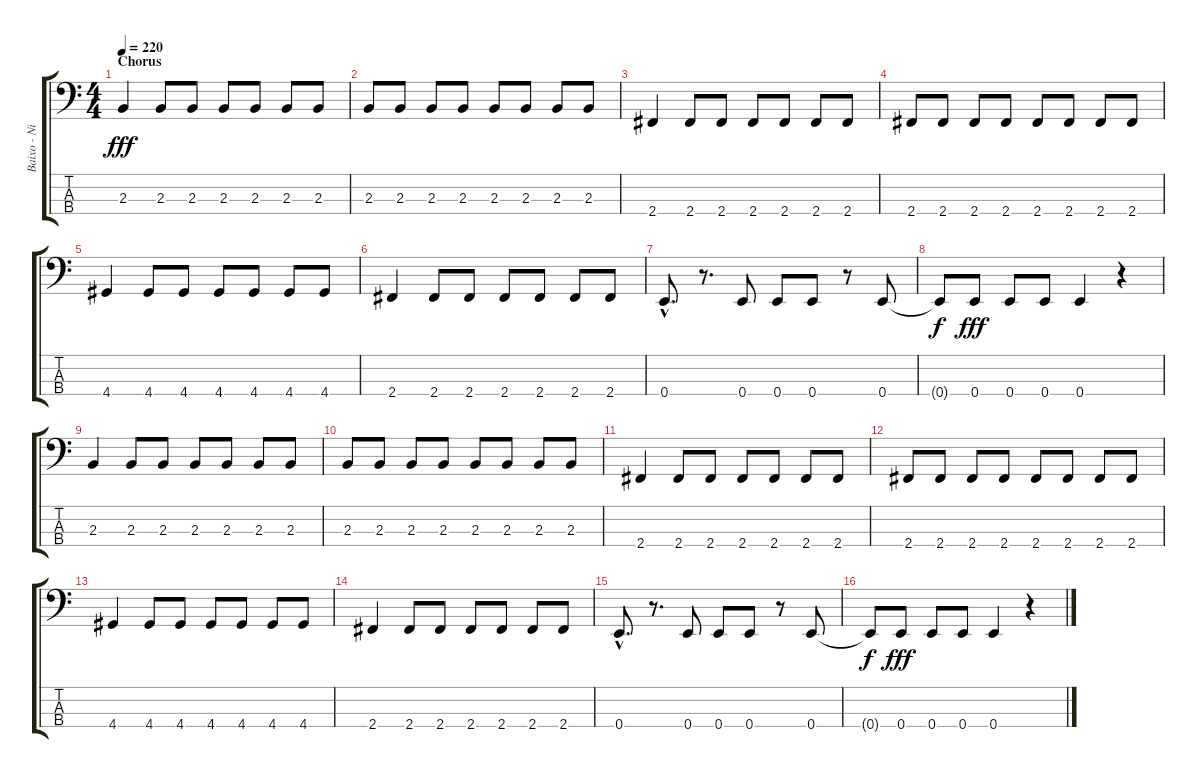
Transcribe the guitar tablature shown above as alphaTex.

\track ("Baixo - Nikola" "Baixo - Ni") {instrument electricbasspick}
\staff {score tabs}
\tuning (G2 D2 A1 E1) {hide}
\ts (4 4)
\section ("" "Chorus")
\tempo 220
\clef f4
\ks c
2.3.4{dy fff} 2.3.8 2.3.8 2.3.8 2.3.8 2.3.8 2.3.8 |
2.3.8 2.3.8 2.3.8 2.3.8 2.3.8 2.3.8 2.3.8 2.3.8 |
2.4.4 2.4.8 2.4.8 2.4.8 2.4.8 2.4.8 2.4.8 |
2.4.8 2.4.8 2.4.8 2.4.8 2.4.8 2.4.8 2.4.8 2.4.8 |
4.4.4 4.4.8 4.4.8 4.4.8 4.4.8 4.4.8 4.4.8 |
2.4.4 2.4.8 2.4.8 2.4.8 2.4.8 2.4.8 2.4.8 |
0.4{hac}.8{d} r.8{d} 0.4.8 0.4.8 0.4.8 r.8 0.4.8 |
0.4{t}.8{dy f} 0.4.8{dy fff} 0.4.8 0.4.8 0.4.4 r.4 |
2.3.4 2.3.8 2.3.8 2.3.8 2.3.8 2.3.8 2.3.8 |
2.3.8 2.3.8 2.3.8 2.3.8 2.3.8 2.3.8 2.3.8 2.3.8 |
2.4.4 2.4.8 2.4.8 2.4.8 2.4.8 2.4.8 2.4.8 |
2.4.8 2.4.8 2.4.8 2.4.8 2.4.8 2.4.8 2.4.8 2.4.8 |
4.4.4 4.4.8 4.4.8 4.4.8 4.4.8 4.4.8 4.4.8 |
2.4.4 2.4.8 2.4.8 2.4.8 2.4.8 2.4.8 2.4.8 |
0.4{hac}.8{d} r.8{d} 0.4.8 0.4.8 0.4.8 r.8 0.4.8 |
0.4{t}.8{dy f} 0.4.8{dy fff} 0.4.8 0.4.8 0.4.4 r.4
